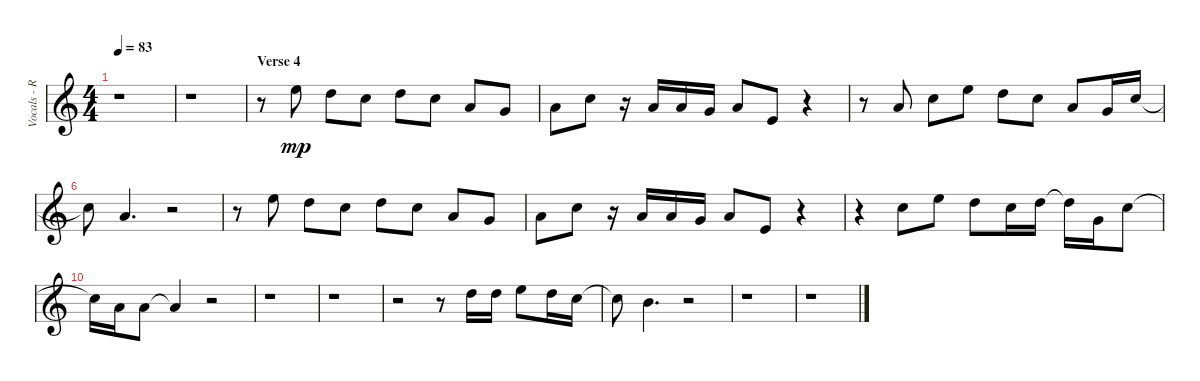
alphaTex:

\defaultSystemsLayout 4
\bracketExtendMode nobrackets
\defaultBarNumberDisplay FirstOfSystem
\track ("Vocals - R. Plant" "Vocals - R") {instrument acousticgrandpiano}
\staff {score}
\tuning (E4 B3 G3 D3 A2 E2)
\ts (4 4)
\tempo 83
\clef g2
\scale
0.973518
\ks aminor
r.1{dy mp} |
\scale
1.05296 r.1 |
\section ("" "Verse 4")
\scale
0.973518 r.8 12.1.8 10.1.8 8.1.8 10.1.8 8.1.8 5.1.8 3.1.8 |
\scale
0.973518 5.1.8 8.1.8 r.16 5.1.16 5.1.16 3.1.16 5.1.8 0.1.8 r.4 |
\scale
1.05296 r.8 5.1.8 8.1.8 12.1.8 10.1.8 8.1.8 5.1.8 3.1.16 8.1.16 |
\scale
0.973518 8.1{t}.8 5.1.4{d} r.2 |
\scale
0.973518 r.8 12.1.8 10.1.8 8.1.8 10.1.8 8.1.8 5.1.8 3.1.8 |
\scale
1.05296 5.1.8 8.1.8 r.16 5.1.16 5.1.16 3.1.16 5.1.8 0.1.8 r.4 |
\scale
0.973518 r.4 8.1.8 12.1.8 10.1.8 8.1.16 10.1.16 10.1{t}.16 3.1.16 8.1.8 |
\scale
0.973518 8.1{t}.16 5.1.16 5.1.8 5.1{t}.4 r.2 |
\scale
1.05296 r.1 |
\scale
0.973518 r.1 |
\scale
0.973518 r.2 r.8 10.1.16 10.1.16 12.1.8 10.1.16 8.1.16 |
\scale
1.05296 8.1{t}.8 7.1.4{d} r.2 |
\scale
0.973518 r.1 |
\scale
0.973518 r.1
